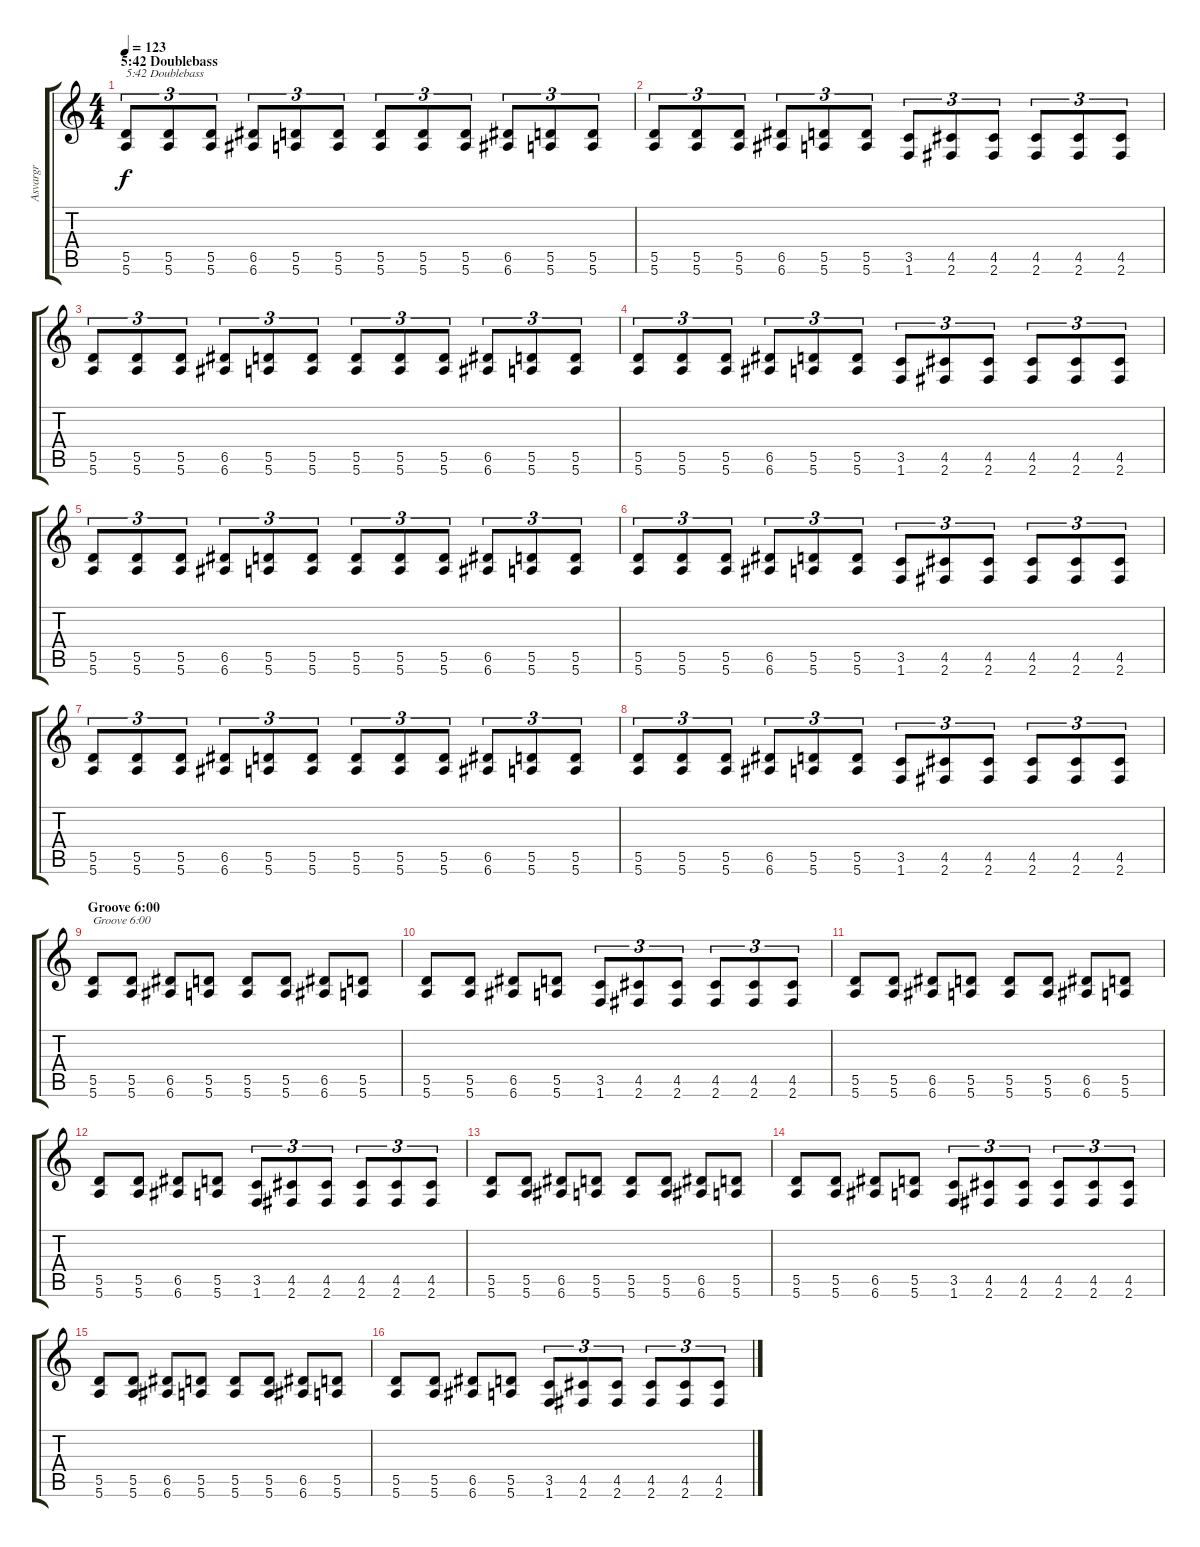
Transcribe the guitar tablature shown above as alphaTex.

\track ("Asvargr" "Asvargr") {instrument overdrivenguitar}
\staff {score tabs}
\tuning (E4 B3 G3 D3 A2 E2) {hide}
\ts (4 4)
\section ("" "5:42 Doublebass ")
\tempo 123
\clef g2
\ks c
(5.5 5.6).8{tu (3 2) txt "5:42 Doublebass " dy f} (5.5 5.6).8{tu (3 2)} (5.5 5.6).8{tu (3 2)} (6.5 6.6).8{tu (3 2)} (5.5 5.6).8{tu (3 2)} (5.5 5.6).8{tu (3 2)} (5.5 5.6).8{tu (3 2)} (5.5 5.6).8{tu (3 2)} (5.5 5.6).8{tu (3 2)} (6.5 6.6).8{tu (3 2)} (5.5 5.6).8{tu (3 2)} (5.5 5.6).8{tu (3 2)} |
(5.5 5.6).8{tu (3 2)} (5.5 5.6).8{tu (3 2)} (5.5 5.6).8{tu (3 2)} (6.5 6.6).8{tu (3 2)} (5.5 5.6).8{tu (3 2)} (5.5 5.6).8{tu (3 2)} (3.5 1.6).8{tu (3 2)} (4.5 2.6).8{tu (3 2)} (4.5 2.6).8{tu (3 2)} (4.5 2.6).8{tu (3 2)} (4.5 2.6).8{tu (3 2)} (4.5 2.6).8{tu (3 2)} |
(5.5 5.6).8{tu (3 2)} (5.5 5.6).8{tu (3 2)} (5.5 5.6).8{tu (3 2)} (6.5 6.6).8{tu (3 2)} (5.5 5.6).8{tu (3 2)} (5.5 5.6).8{tu (3 2)} (5.5 5.6).8{tu (3 2)} (5.5 5.6).8{tu (3 2)} (5.5 5.6).8{tu (3 2)} (6.5 6.6).8{tu (3 2)} (5.5 5.6).8{tu (3 2)} (5.5 5.6).8{tu (3 2)} |
(5.5 5.6).8{tu (3 2)} (5.5 5.6).8{tu (3 2)} (5.5 5.6).8{tu (3 2)} (6.5 6.6).8{tu (3 2)} (5.5 5.6).8{tu (3 2)} (5.5 5.6).8{tu (3 2)} (3.5 1.6).8{tu (3 2)} (4.5 2.6).8{tu (3 2)} (4.5 2.6).8{tu (3 2)} (4.5 2.6).8{tu (3 2)} (4.5 2.6).8{tu (3 2)} (4.5 2.6).8{tu (3 2)} |
(5.5 5.6).8{tu (3 2)} (5.5 5.6).8{tu (3 2)} (5.5 5.6).8{tu (3 2)} (6.5 6.6).8{tu (3 2)} (5.5 5.6).8{tu (3 2)} (5.5 5.6).8{tu (3 2)} (5.5 5.6).8{tu (3 2)} (5.5 5.6).8{tu (3 2)} (5.5 5.6).8{tu (3 2)} (6.5 6.6).8{tu (3 2)} (5.5 5.6).8{tu (3 2)} (5.5 5.6).8{tu (3 2)} |
(5.5 5.6).8{tu (3 2)} (5.5 5.6).8{tu (3 2)} (5.5 5.6).8{tu (3 2)} (6.5 6.6).8{tu (3 2)} (5.5 5.6).8{tu (3 2)} (5.5 5.6).8{tu (3 2)} (3.5 1.6).8{tu (3 2)} (4.5 2.6).8{tu (3 2)} (4.5 2.6).8{tu (3 2)} (4.5 2.6).8{tu (3 2)} (4.5 2.6).8{tu (3 2)} (4.5 2.6).8{tu (3 2)} |
(5.5 5.6).8{tu (3 2)} (5.5 5.6).8{tu (3 2)} (5.5 5.6).8{tu (3 2)} (6.5 6.6).8{tu (3 2)} (5.5 5.6).8{tu (3 2)} (5.5 5.6).8{tu (3 2)} (5.5 5.6).8{tu (3 2)} (5.5 5.6).8{tu (3 2)} (5.5 5.6).8{tu (3 2)} (6.5 6.6).8{tu (3 2)} (5.5 5.6).8{tu (3 2)} (5.5 5.6).8{tu (3 2)} |
(5.5 5.6).8{tu (3 2)} (5.5 5.6).8{tu (3 2)} (5.5 5.6).8{tu (3 2)} (6.5 6.6).8{tu (3 2)} (5.5 5.6).8{tu (3 2)} (5.5 5.6).8{tu (3 2)} (3.5 1.6).8{tu (3 2)} (4.5 2.6).8{tu (3 2)} (4.5 2.6).8{tu (3 2)} (4.5 2.6).8{tu (3 2)} (4.5 2.6).8{tu (3 2)} (4.5 2.6).8{tu (3 2)} |
\section ("" "Groove 6:00")
(5.5 5.6).8{txt "Groove 6:00"} (5.5 5.6).8 (6.5 6.6).8 (5.5 5.6).8 (5.5 5.6).8 (5.5 5.6).8 (6.5 6.6).8 (5.5 5.6).8 |
(5.5 5.6).8 (5.5 5.6).8 (6.5 6.6).8 (5.5 5.6).8 (3.5 1.6).8{tu (3 2)} (4.5 2.6).8{tu (3 2)} (4.5 2.6).8{tu (3 2)} (4.5 2.6).8{tu (3 2)} (4.5 2.6).8{tu (3 2)} (4.5 2.6).8{tu (3 2)} |
(5.5 5.6).8 (5.5 5.6).8 (6.5 6.6).8 (5.5 5.6).8 (5.5 5.6).8 (5.5 5.6).8 (6.5 6.6).8 (5.5 5.6).8 |
(5.5 5.6).8 (5.5 5.6).8 (6.5 6.6).8 (5.5 5.6).8 (3.5 1.6).8{tu (3 2)} (4.5 2.6).8{tu (3 2)} (4.5 2.6).8{tu (3 2)} (4.5 2.6).8{tu (3 2)} (4.5 2.6).8{tu (3 2)} (4.5 2.6).8{tu (3 2)} |
(5.5 5.6).8 (5.5 5.6).8 (6.5 6.6).8 (5.5 5.6).8 (5.5 5.6).8 (5.5 5.6).8 (6.5 6.6).8 (5.5 5.6).8 |
(5.5 5.6).8 (5.5 5.6).8 (6.5 6.6).8 (5.5 5.6).8 (3.5 1.6).8{tu (3 2)} (4.5 2.6).8{tu (3 2)} (4.5 2.6).8{tu (3 2)} (4.5 2.6).8{tu (3 2)} (4.5 2.6).8{tu (3 2)} (4.5 2.6).8{tu (3 2)} |
(5.5 5.6).8 (5.5 5.6).8 (6.5 6.6).8 (5.5 5.6).8 (5.5 5.6).8 (5.5 5.6).8 (6.5 6.6).8 (5.5 5.6).8 |
(5.5 5.6).8 (5.5 5.6).8 (6.5 6.6).8 (5.5 5.6).8 (3.5 1.6).8{tu (3 2)} (4.5 2.6).8{tu (3 2)} (4.5 2.6).8{tu (3 2)} (4.5 2.6).8{tu (3 2)} (4.5 2.6).8{tu (3 2)} (4.5 2.6).8{tu (3 2)}
